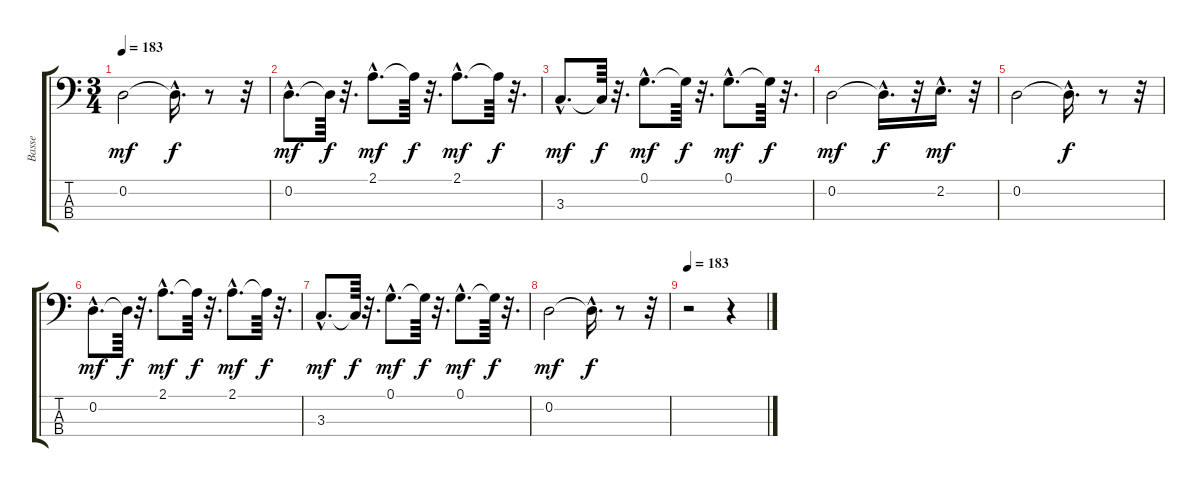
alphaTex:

\track ("Basse" "Basse") {instrument acousticbass}
\staff {score tabs}
\tuning (G2 D2 A1 E1) {hide}
\ts (3 4)
\tempo 183
\clef f4
\ks c
0.2.2{dy mf} 0.2{hac t}.16{d dy f} r.8 r.32 |
0.2{hac}.8{d dy mf} 0.2{t}.64{dy f} r.32{d} 2.1{hac}.8{d dy mf} 2.1{t}.64{dy f} r.32{d} 2.1{hac}.8{d dy mf} 2.1{t}.64{dy f} r.32{d} |
3.3{hac}.8{d dy mf} 3.3{t}.64{dy f} r.32{d} 0.1{hac}.8{d dy mf} 0.1{t}.64{dy f} r.32{d} 0.1{hac}.8{d dy mf} 0.1{t}.64{dy f} r.32{d} |
0.2.2{dy mf} 0.2{hac t}.16{d dy f} r.32 2.2{hac}.16{d dy mf} r.32 |
0.2.2 0.2{hac t}.16{d dy f} r.8 r.32 |
0.2{hac}.8{d dy mf} 0.2{t}.64{dy f} r.32{d} 2.1{hac}.8{d dy mf} 2.1{t}.64{dy f} r.32{d} 2.1{hac}.8{d dy mf} 2.1{t}.64{dy f} r.32{d} |
3.3{hac}.8{d dy mf} 3.3{t}.64{dy f} r.32{d} 0.1{hac}.8{d dy mf} 0.1{t}.64{dy f} r.32{d} 0.1{hac}.8{d dy mf} 0.1{t}.64{dy f} r.32{d} |
0.2.2{dy mf} 0.2{hac t}.16{d dy f} r.8 r.32 |
\tempo 183
r.2 r.4
